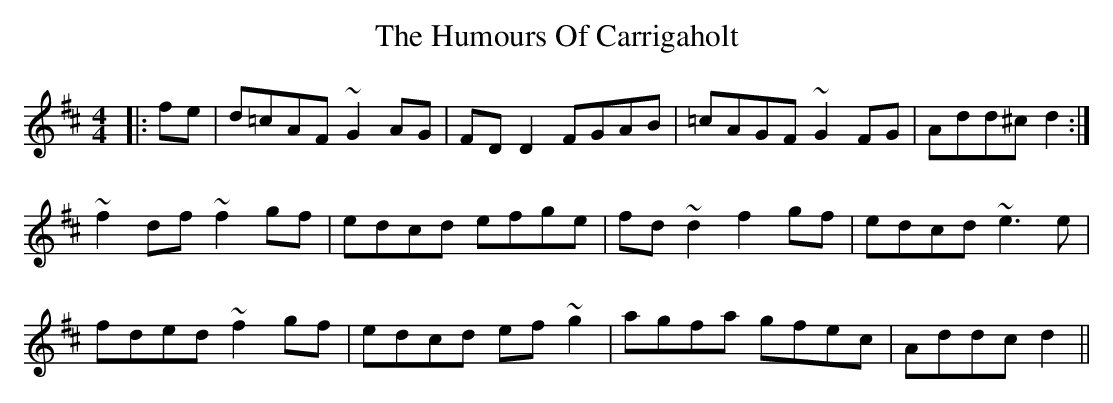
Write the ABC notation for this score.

X:1
T: The Humours Of Carrigaholt
M: 4/4
L: 1/8
K: Dmaj
|:fe|d=cAF ~G2AG|FDD2 FGAB|=cAGF ~G2FG|Add^c d2:|
~f2df ~f2gf|edcd efge|fd~d2 f2gf|edcd ~e3e|
fded ~f2gf|edcd ef~g2|agfa gfec|Addcd2||
